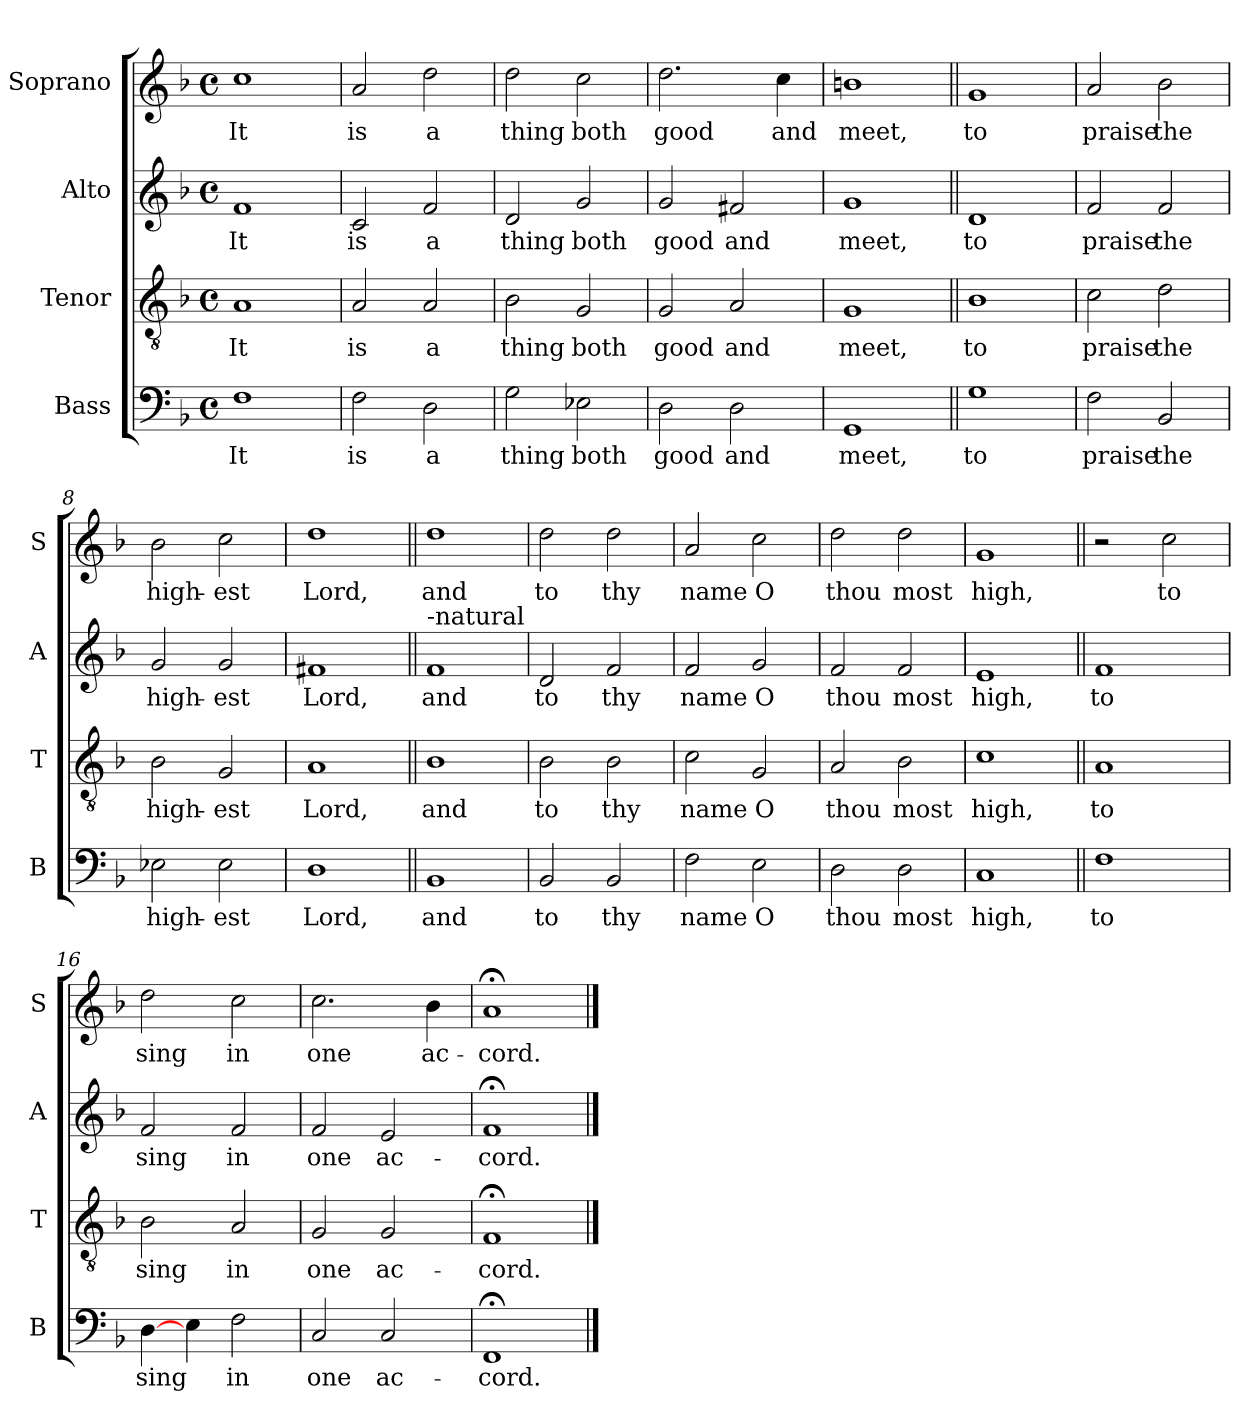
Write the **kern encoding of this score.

**kern	**text	**kern	**text	**kern	**text	**kern	**text
*part4	*part4	*part3	*part3	*part2	*part2	*part1	*part1
*staff4	*staff4	*staff3	*staff3	*staff2	*staff2	*staff1	*staff1
*I"Bass	*	*I"Tenor	*	*I"Alto	*	*I"Soprano	*
*I'B	*	*I'T	*	*I'A	*	*I'S	*
*clefF4	*	*clefGv2	*	*clefG2	*	*clefG2	*
*k[b-]	*	*k[b-]	*	*k[b-]	*	*k[b-]	*
*F:	*	*F:	*	*F:	*	*F:	*
*M4/4	*	*M4/4	*	*M4/4	*	*M4/4	*
*met(c)	*	*met(c)	*	*met(c)	*	*met(c)	*
=1	=1	=1	=1	=1	=1	=1	=1
!	!LO:LY:b	!	!LO:LY:b	!	!LO:LY:b	!	!LO:LY:b
1F	It	1A	It	1f	It	1cc	It
=2	=2	=2	=2	=2	=2	=2	=2
!	!LO:LY:b	!	!LO:LY:b	!	!LO:LY:b	!	!LO:LY:b
2F\	is	2A/	is	2c/	is	2a/	is
!	!LO:LY:b	!	!LO:LY:b	!	!LO:LY:b	!	!LO:LY:b
2D\	a	2A/	a	2f/	a	2dd\	a
=3	=3	=3	=3	=3	=3	=3	=3
!	!LO:LY:b	!	!LO:LY:b	!	!LO:LY:b	!	!LO:LY:b
2G\	thing	2B-\	thing	2d/	thing	2dd\	thing
!	!LO:LY:b	!	!LO:LY:b	!	!LO:LY:b	!	!LO:LY:b
2E-X\	both	2G/	both	2g/	both	2cc\	both
=4	=4	=4	=4	=4	=4	=4	=4
!	!LO:LY:b	!	!LO:LY:b	!	!LO:LY:b	!	!LO:LY:b
2D\	good	2G/	good	2g/	good	2.dd\	good
!	!LO:LY:b	!	!LO:LY:b	!	!LO:LY:b	!	!
2D\	and	2A/	and	2f#X/	and	.	.
!	!	!	!	!	!	!	!LO:LY:b
.	.	.	.	.	.	4cc\	and
=5	=5	=5	=5	=5	=5	=5	=5
!	!LO:LY:b	!	!LO:LY:b	!	!LO:LY:b	!	!LO:LY:b
1GG	meet,	1G	meet,	1g	meet,	1bn	meet,
=6||	=6||	=6||	=6||	=6||	=6||	=6||	=6||
!	!LO:LY:b	!	!LO:LY:b	!	!LO:LY:b	!	!LO:LY:b
1G	to	1B-	to	1d	to	1g	to
!!LO:LB:g=z
=7	=7	=7	=7	=7	=7	=7	=7
!	!LO:LY:b	!	!LO:LY:b	!	!LO:LY:b	!	!LO:LY:b
2F\	praise	2c\	praise	2f/	praise	2a/	praise
!	!LO:LY:b	!	!LO:LY:b	!	!LO:LY:b	!	!LO:LY:b
2BB-/	the	2d\	the	2f/	the	2b-\	the
=8	=8	=8	=8	=8	=8	=8	=8
!	!LO:LY:b	!	!LO:LY:b	!	!LO:LY:b	!	!LO:LY:b
2E-X\	high-	2B-\	high-	2g/	high-	2b-\	high-
!	!LO:LY:b	!	!LO:LY:b	!	!LO:LY:b	!	!LO:LY:b
2E-\	-est	2G/	-est	2g/	-est	2cc\	-est
=9	=9	=9	=9	=9	=9	=9	=9
!	!LO:LY:b	!	!LO:LY:b	!	!LO:LY:b	!	!LO:LY:b
1D	Lord,	1A	Lord,	1f#X	Lord,	1dd	Lord,
=10||	=10||	=10||	=10||	=10||	=10||	=10||	=10||
!	!	!	!	!LO:TX:a:t=-natural	!	!	!
!	!LO:LY:b	!	!LO:LY:b	!	!LO:LY:b	!	!LO:LY:b
1BB-	and	1B-	and	1f	and	1dd	and
=11	=11	=11	=11	=11	=11	=11	=11
!	!LO:LY:b	!	!LO:LY:b	!	!LO:LY:b	!	!LO:LY:b
2BB-/	to	2B-\	to	2d/	to	2dd\	to
!	!LO:LY:b	!	!LO:LY:b	!	!LO:LY:b	!	!LO:LY:b
2BB-/	thy	2B-\	thy	2f/	thy	2dd\	thy
=12	=12	=12	=12	=12	=12	=12	=12
!	!LO:LY:b	!	!LO:LY:b	!	!LO:LY:b	!	!LO:LY:b
2F\	name	2c\	name	2f/	name	2a/	name
!	!LO:LY:b	!	!LO:LY:b	!	!LO:LY:b	!	!LO:LY:b
2E\	O	2G/	O	2g/	O	2cc\	O
!!LO:LB:g=z
=13	=13	=13	=13	=13	=13	=13	=13
!	!LO:LY:b	!	!LO:LY:b	!	!LO:LY:b	!	!LO:LY:b
2D\	thou	2A/	thou	2f/	thou	2dd\	thou
!	!LO:LY:b	!	!LO:LY:b	!	!LO:LY:b	!	!LO:LY:b
2D\	most	2B-\	most	2f/	most	2dd\	most
=14	=14	=14	=14	=14	=14	=14	=14
!	!LO:LY:b	!	!LO:LY:b	!	!LO:LY:b	!	!LO:LY:b
1C	high,	1c	high,	1e	high,	1g	high,
=15||	=15||	=15||	=15||	=15||	=15||	=15||	=15||
!	!LO:LY:b	!	!LO:LY:b	!	!LO:LY:b	!	!
1F	to	1A	to	1f	to	2r	.
!	!	!	!	!	!	!	!LO:LY:b
.	.	.	.	.	.	2cc\	to
=16	=16	=16	=16	=16	=16	=16	=16
!	!LO:LY:b	!	!LO:LY:b	!	!LO:LY:b	!	!LO:LY:b
[4D\	sing	2B-\	sing	2f/	sing	2dd\	sing
4E\	.	.	.	.	.	.	.
!	!LO:LY:b	!	!LO:LY:b	!	!LO:LY:b	!	!LO:LY:b
2F\	in	2A/	in	2f/	in	2cc\	in
=17	=17	=17	=17	=17	=17	=17	=17
!	!LO:LY:b	!	!LO:LY:b	!	!LO:LY:b	!	!LO:LY:b
2C/	one	2G/	one	2f/	one	2.cc\	one
!	!LO:LY:b	!	!LO:LY:b	!	!LO:LY:b	!	!
2C/	ac-	2G/	ac-	2e/	ac-	.	.
!	!	!	!	!	!	!	!LO:LY:b
.	.	.	.	.	.	4b-\	ac-
=18	=18	=18	=18	=18	=18	=18	=18
!	!LO:LY:b	!	!LO:LY:b	!	!LO:LY:b	!	!LO:LY:b
1FF;<	-cord.	1F;<	-cord.	1f;<	-cord.	1a;<	-cord.
==	==	==	==	==	==	==	==
*-	*-	*-	*-	*-	*-	*-	*-
